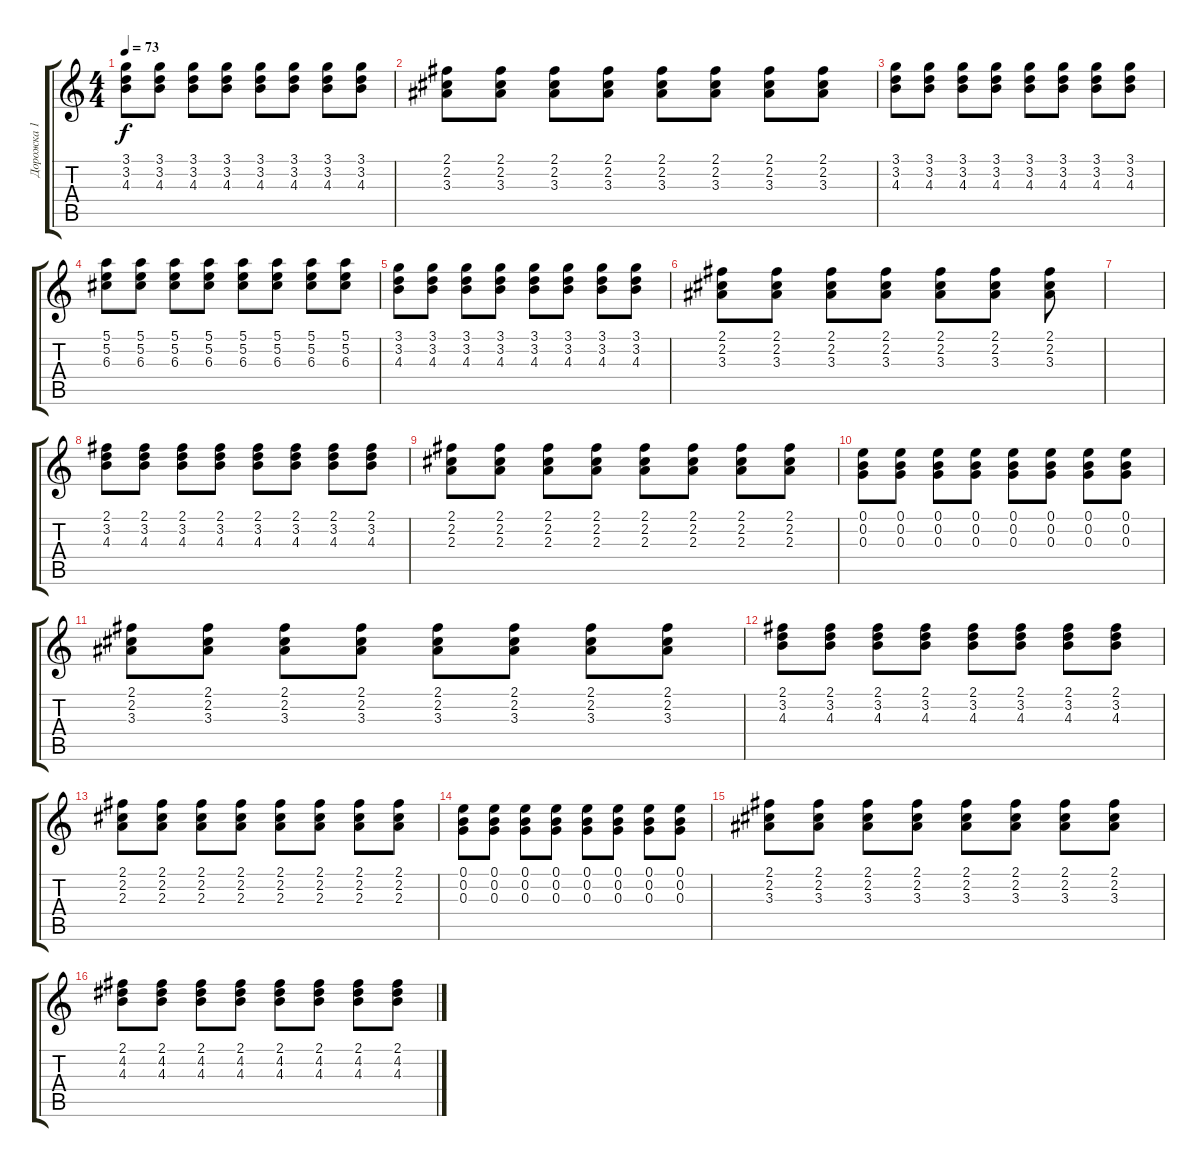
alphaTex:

\track ("Дорожка 1" "Дорожка 1") {instrument acousticguitarsteel}
\staff {score tabs}
\tuning (E4 B3 G3 D3 A2 E2) {hide}
\ts (4 4)
\tempo 73
\clef g2
\ks c
(3.1 3.2 4.3).8{dy f} (3.1 3.2 4.3).8 (3.1 3.2 4.3).8 (3.1 3.2 4.3).8 (3.1 3.2 4.3).8 (3.1 3.2 4.3).8 (3.1 3.2 4.3).8 (3.1 3.2 4.3).8 |
(2.1 2.2 3.3).8 (2.1 2.2 3.3).8 (2.1 2.2 3.3).8 (2.1 2.2 3.3).8 (2.1 2.2 3.3).8 (2.1 2.2 3.3).8 (2.1 2.2 3.3).8 (2.1 2.2 3.3).8 |
(3.1 3.2 4.3).8 (3.1 3.2 4.3).8 (3.1 3.2 4.3).8 (3.1 3.2 4.3).8 (3.1 3.2 4.3).8 (3.1 3.2 4.3).8 (3.1 3.2 4.3).8 (3.1 3.2 4.3).8 |
(5.1 5.2 6.3).8 (5.1 5.2 6.3).8 (5.1 5.2 6.3).8 (5.1 5.2 6.3).8 (5.1 5.2 6.3).8 (5.1 5.2 6.3).8 (5.1 5.2 6.3).8 (5.1 5.2 6.3).8 |
(3.1 3.2 4.3).8 (3.1 3.2 4.3).8 (3.1 3.2 4.3).8 (3.1 3.2 4.3).8 (3.1 3.2 4.3).8 (3.1 3.2 4.3).8 (3.1 3.2 4.3).8 (3.1 3.2 4.3).8 |
(2.1 2.2 3.3).8 (2.1 2.2 3.3).8 (2.1 2.2 3.3).8 (2.1 2.2 3.3).8 (2.1 2.2 3.3).8 (2.1 2.2 3.3).8 (2.1 2.2 3.3).8 |
|
(2.1 3.2 4.3).8 (2.1 3.2 4.3).8 (2.1 3.2 4.3).8 (2.1 3.2 4.3).8 (2.1 3.2 4.3).8 (2.1 3.2 4.3).8 (2.1 3.2 4.3).8 (2.1 3.2 4.3).8 |
(2.1 2.2 2.3).8 (2.1 2.2 2.3).8 (2.1 2.2 2.3).8 (2.1 2.2 2.3).8 (2.1 2.2 2.3).8 (2.1 2.2 2.3).8 (2.1 2.2 2.3).8 (2.1 2.2 2.3).8 |
(0.1 0.2 0.3).8 (0.1 0.2 0.3).8 (0.1 0.2 0.3).8 (0.1 0.2 0.3).8 (0.1 0.2 0.3).8 (0.1 0.2 0.3).8 (0.1 0.2 0.3).8 (0.1 0.2 0.3).8 |
(2.1 2.2 3.3).8 (2.1 2.2 3.3).8 (2.1 2.2 3.3).8 (2.1 2.2 3.3).8 (2.1 2.2 3.3).8 (2.1 2.2 3.3).8 (2.1 2.2 3.3).8 (2.1 2.2 3.3).8 |
(2.1 3.2 4.3).8 (2.1 3.2 4.3).8 (2.1 3.2 4.3).8 (2.1 3.2 4.3).8 (2.1 3.2 4.3).8 (2.1 3.2 4.3).8 (2.1 3.2 4.3).8 (2.1 3.2 4.3).8 |
(2.1 2.2 2.3).8 (2.1 2.2 2.3).8 (2.1 2.2 2.3).8 (2.1 2.2 2.3).8 (2.1 2.2 2.3).8 (2.1 2.2 2.3).8 (2.1 2.2 2.3).8 (2.1 2.2 2.3).8 |
(0.1 0.2 0.3).8 (0.1 0.2 0.3).8 (0.1 0.2 0.3).8 (0.1 0.2 0.3).8 (0.1 0.2 0.3).8 (0.1 0.2 0.3).8 (0.1 0.2 0.3).8 (0.1 0.2 0.3).8 |
(2.1 2.2 3.3).8 (2.1 2.2 3.3).8 (2.1 2.2 3.3).8 (2.1 2.2 3.3).8 (2.1 2.2 3.3).8 (2.1 2.2 3.3).8 (2.1 2.2 3.3).8 (2.1 2.2 3.3).8 |
(2.1 4.2 4.3).8 (2.1 4.2 4.3).8 (2.1 4.2 4.3).8 (2.1 4.2 4.3).8 (2.1 4.2 4.3).8 (2.1 4.2 4.3).8 (2.1 4.2 4.3).8 (2.1 4.2 4.3).8
